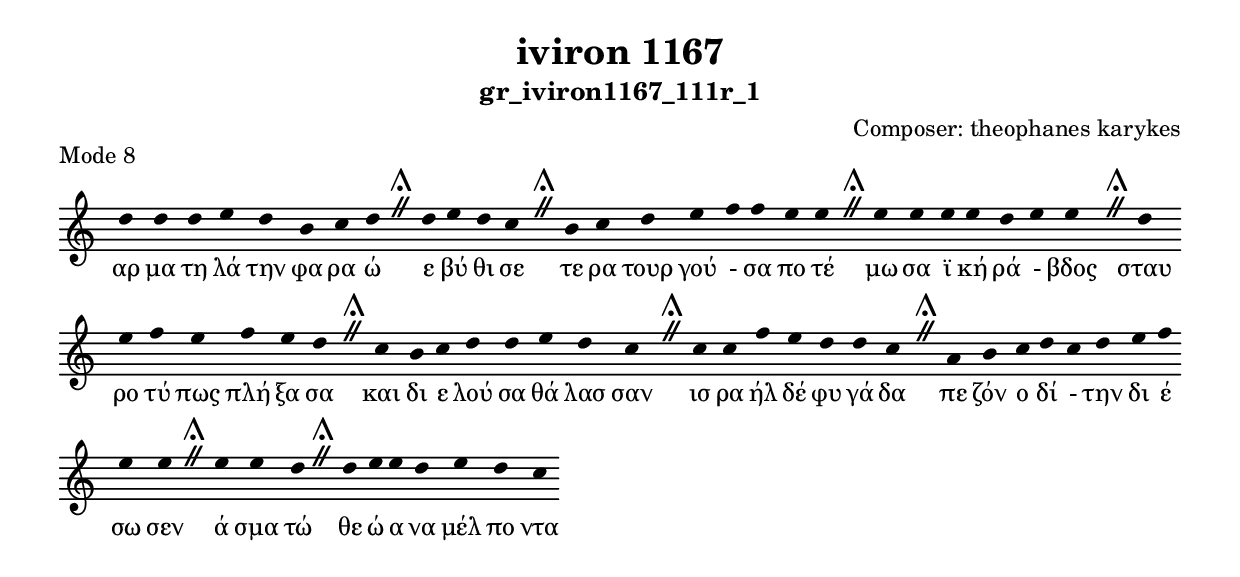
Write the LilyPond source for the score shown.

\include "gregorian.ly"

	\header {
 	  title = "iviron 1167"
	  subtitle = "gr_iviron1167_111r_1"
	  composer = "Composer: theophanes karykes"
	  piece = "Mode 8"
	}

	chant = {
	  d''4 d''4 d''4 e''4 d''4 b'4 c''4 d''4 \divisioMaior
 d''4 e''4 d''4 c''4 \divisioMaior
 b'4 c''4 d''4 e''4 f''4 f''4 e''4 e''4 \divisioMaior
 e''4 e''4 e''4 e''4 d''4 e''4 e''4 \divisioMaior
 d''4 e''4 f''4 e''4 f''4 e''4 d''4 \divisioMaior
 c''4 b'4 c''4 d''4 d''4 e''4 d''4 c''4 \divisioMaior
 c''4 c''4 f''4 e''4 d''4 d''4 c''4 \divisioMaior
 a'4 b'4 c''4 d''4 c''4 d''4 e''4 f''4 e''4 e''4 \divisioMaior
 e''4 e''4 d''4 \divisioMaior
 d''4 e''4 e''4 d''4 e''4 d''4 c''4\finalis
	}

	verba = \lyricmode {αρ μα τη λά την φα ρα ώ 
ε βύ θι σε 
τε ρα τουρ γού - σα πο τέ 
μω σα ϊ κή ρά - βδος 
σταυ ρο τύ πως πλή ξα σα 
και δι ε λού σα θά λασ σαν 
ισ ρα ήλ δέ φυ γά δα 
πε ζόν ο δί - την δι έ σω σεν 
ά σμα τώ 
θε ώ α να μέλ πο ντα 
	}


	\score {
	  \new Staff <<
	  \new Voice = "melody" \chant
	  \new Lyrics = "one" \lyricsto melody \verba
	  >>
	  \layout {
	    \context {
	      \Staff
	      \remove "Time_signature_engraver"
	      \remove "Bar_engraver"
	    }
	    \context {
	      \Voice
	      \remove "Stem_engraver"
	    }
	  }
	}